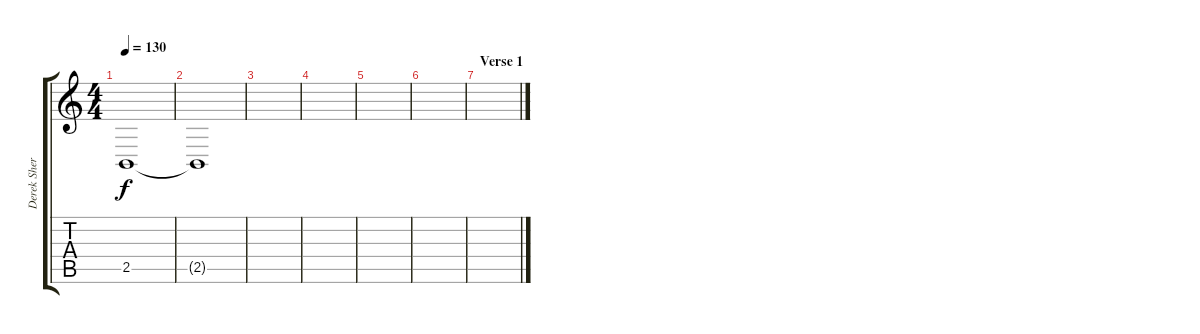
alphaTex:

\track ("Derek Sherinian" "Derek Sher") {instrument lead2sawtooth}
\staff {score tabs}
\tuning (E4 B3 G3 D3 A2 E2) {hide}
\ts (4 4)
\tempo 130
\clef g2
\ks c
2.5{t}.1{dy f} |
2.5{t}.1 |
|
|
|
|
\section ("" "Verse 1")
